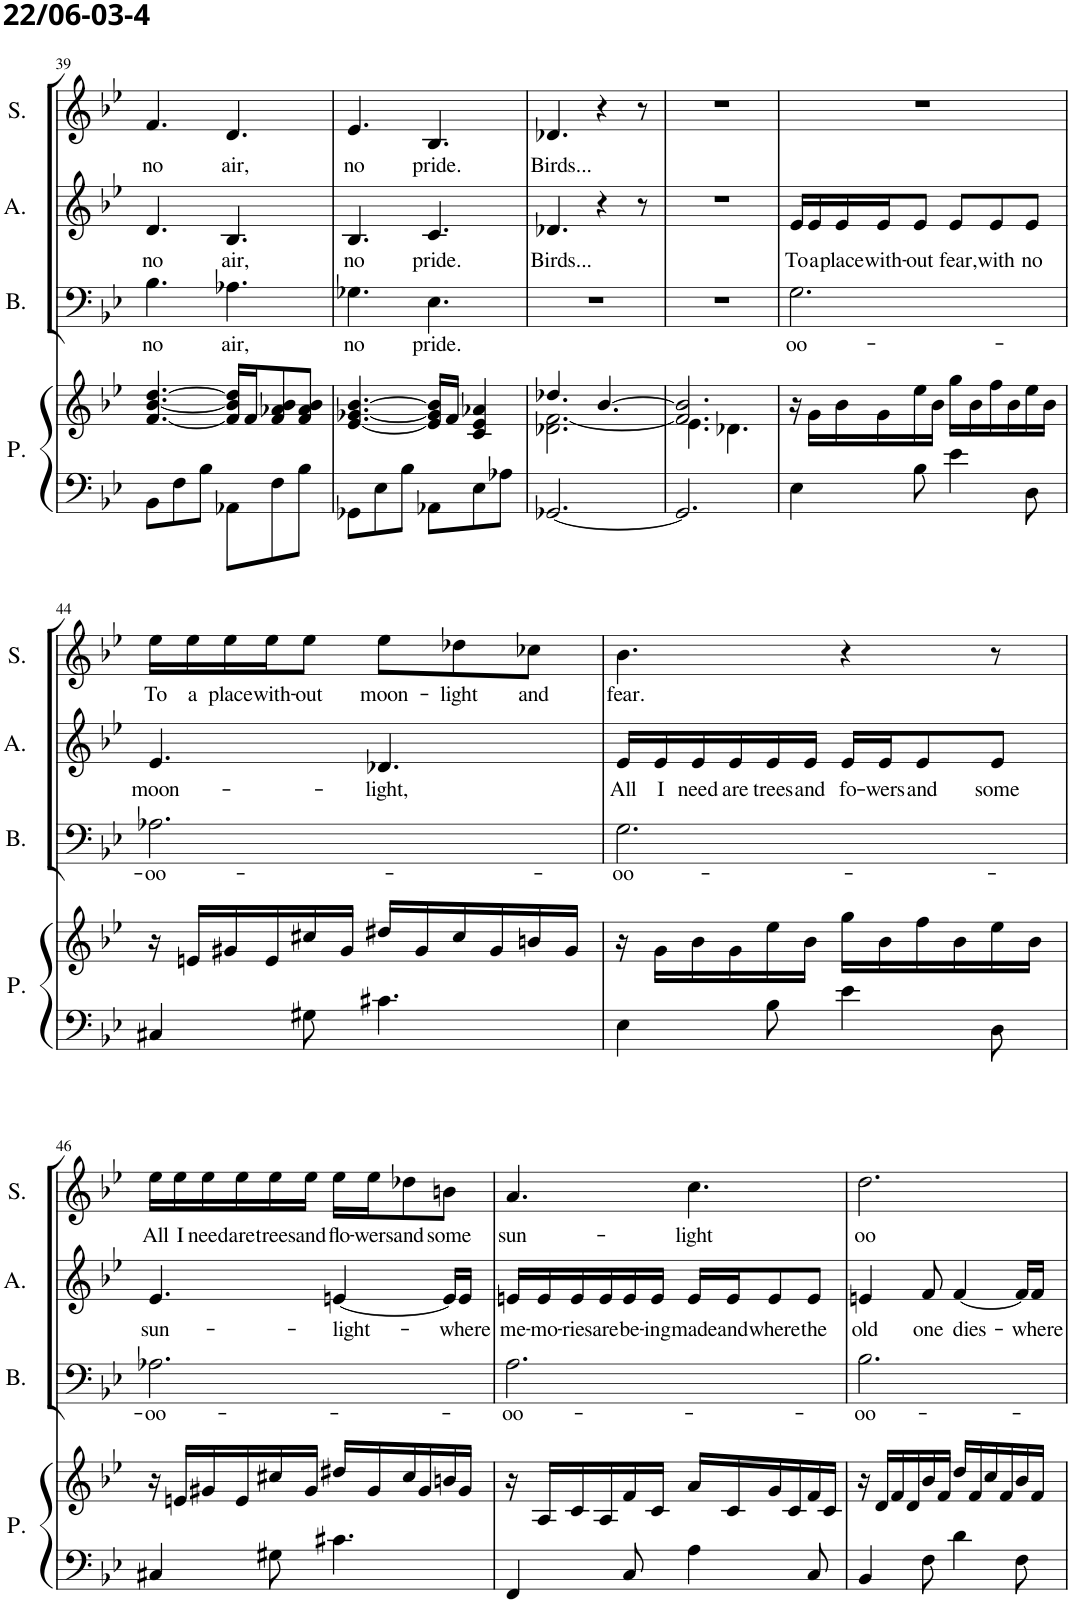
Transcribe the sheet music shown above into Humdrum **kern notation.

**kern	**kern	**kern	**text	**kern	**text	**kern	**text
*part4	*part4	*part3	*part3	*part2	*part2	*part1	*part1
*staff5	*staff4	*staff3	*staff3	*staff2	*staff2	*staff1	*staff1
*I"Piano	*	*I"Bariton	*	*I"Alt	*	*I"Sopraan	*
*I'P.	*	*I'B.	*	*I'A.	*	*I'S.	*
!!LO:PB:g=z
*clefF4	*clefG2	*clefF4	*	*clefG2	*	*clefG2	*
*k[b-e-]	*k[b-e-]	*k[b-e-]	*	*k[b-e-]	*	*k[b-e-]	*
*M6/8	*M6/8	*M6/8	*	*M6/8	*	*M6/8	*
=39	=39	=39	=39	=39	=39	=39	=39
!	!	!	!LO:LY:b	!	!LO:LY:b	!	!LO:LY:b
8BB-\L	[4.f/ [4.b-/ [4.dd/	4.B-\	no	4.d/	no	4.f/	no
8F\	.	.	.	.	.	.	.
8B-\J	.	.	.	.	.	.	.
!	!	!	!LO:LY:b	!	!LO:LY:b	!	!LO:LY:b
8AA-X\L	16f/] 16b-/] 16dd/]LL	4.A-X\	air,	4.B-/	air,	4.d/	air,
.	16f/J	.	.	.	.	.	.
8F\	8f/ 8a-X/ 8b-/	.	.	.	.	.	.
8B-\J	8f/ 8a-/ 8b-/J	.	.	.	.	.	.
=40	=40	=40	=40	=40	=40	=40	=40
!	!	!	!LO:LY:b	!	!LO:LY:b	!	!LO:LY:b
8GG-X\L	[4.e-/ [4.g-X/ [4.b-/	4.G-X\	no	4.B-/	no	4.e-/	no
8E-\	.	.	.	.	.	.	.
8B-\J	.	.	.	.	.	.	.
!	!	!	!LO:LY:b	!	!LO:LY:b	!	!LO:LY:b
8AA-X\L	16e-/] 16g-/] 16b-/]LL	4.E-\	pride.	4.c/	pride.	4.B-/	pride.
.	16f/JJ	.	.	.	.	.	.
8E-\	4c/ 4e-/ 4a-X/	.	.	.	.	.	.
8A-X\J	.	.	.	.	.	.	.
=41	=41	=41	=41	=41	=41	=41	=41
*	*^	*	*	*	*	*	*
!	!	!	!	!	!	!LO:LY:b	!	!LO:LY:b
[2.GG-X/	2.d-X\ [2.f\	4.dd-X/	2.r	.	4.d-X/	Birds...	4.d-X/	Birds...
.	.	[4.b-/	.	.	4r	.	4r	.
.	.	.	.	.	8r	.	8r	.
=42	=42	=42	=42	=42	=42	=42	=42	=42
2.GG-/]	2.f/] 2.b-/]	4.e-\	2.r	.	2.r	.	2.r	.
.	.	4.d-X\	.	.	.	.	.	.
=43	=43	=43	=43	=43	=43	=43	=43	=43
!	!	!	!	!LO:LY:b	!	!LO:LY:b	!	!
*	*v	*v	*	*	*	*	*	*
4E-\	16r	2.G\	oo-	16e-/LL	To	2.r	.
!	!	!	!	!	!LO:LY:b	!	!
.	16g\LL	.	.	16e-/	a	.	.
!	!	!	!	!	!LO:LY:b	!	!
.	16b-\	.	.	16e-/	place	.	.
!	!	!	!	!	!LO:LY:b	!	!
.	16g\	.	.	16e-/J	with-	.	.
!	!	!	!	!	!LO:LY:b	!	!
8B-\	16ee-\	.	.	8e-/J	-out	.	.
.	16b-\JJ	.	.	.	.	.	.
!	!	!	!	!	!LO:LY:b	!	!
4e-\	16gg\LL	.	.	8e-/L	fear,	.	.
.	16b-\	.	.	.	.	.	.
!	!	!	!	!	!LO:LY:b	!	!
.	16ff\	.	.	8e-/	with	.	.
.	16b-\	.	.	.	.	.	.
!	!	!	!	!	!LO:LY:b	!	!
8D\	16ee-\	.	.	8e-/J	no	.	.
.	16b-\JJ	.	.	.	.	.	.
!!LO:LB:g=z
=44	=44	=44	=44	=44	=44	=44	=44
!	!	!	!LO:LY:b	!	!LO:LY:b	!	!LO:LY:b
4C#X/	16r	2.A-X\	-oo-	4.e-/	moon-	16ee-\LL	To
!	!	!	!	!	!	!	!LO:LY:b
.	16en/LL	.	.	.	.	16ee-\	a
!	!	!	!	!	!	!	!LO:LY:b
.	16g#X/	.	.	.	.	16ee-\	place
!	!	!	!	!	!	!	!LO:LY:b
.	16e/	.	.	.	.	16ee-\J	with-
!	!	!	!	!	!	!	!LO:LY:b
8G#X\	16cc#X/	.	.	.	.	8ee-\J	-out
.	16g#/JJ	.	.	.	.	.	.
!	!	!	!	!	!LO:LY:b	!	!LO:LY:b
4.c#X\	16dd#X/LL	.	.	4.d-X/	-light,	8ee-\L	moon-
.	16g#/	.	.	.	.	.	.
!	!	!	!	!	!	!	!LO:LY:b
.	16cc#/	.	.	.	.	8dd-X\	-light
.	16g#/	.	.	.	.	.	.
!	!	!	!	!	!	!	!LO:LY:b
.	16bn/	.	.	.	.	8cc-X\J	and
.	16g#/JJ	.	.	.	.	.	.
=45	=45	=45	=45	=45	=45	=45	=45
!	!	!	!LO:LY:b	!	!LO:LY:b	!	!LO:LY:b
4E-\	16r	2.G\	-oo-	16e-/LL	All	4.b-\	fear.
!	!	!	!	!	!LO:LY:b	!	!
.	16g\LL	.	.	16e-/	I	.	.
!	!	!	!	!	!LO:LY:b	!	!
.	16b-\	.	.	16e-/	need	.	.
!	!	!	!	!	!LO:LY:b	!	!
.	16g\	.	.	16e-/	are	.	.
!	!	!	!	!	!LO:LY:b	!	!
8B-\	16ee-\	.	.	16e-/	trees	.	.
!	!	!	!	!	!LO:LY:b	!	!
.	16b-\JJ	.	.	16e-/JJ	and	.	.
!	!	!	!	!	!LO:LY:b	!	!
4e-\	16gg\LL	.	.	16e-/LL	fo-	4r	.
!	!	!	!	!	!LO:LY:b	!	!
.	16b-\	.	.	16e-/J	-wers	.	.
!	!	!	!	!	!LO:LY:b	!	!
.	16ff\	.	.	8e-/	and	.	.
.	16b-\	.	.	.	.	.	.
!	!	!	!	!	!LO:LY:b	!	!
8D\	16ee-\	.	.	8e-/J	some	8r	.
.	16b-\JJ	.	.	.	.	.	.
!!LO:LB:g=z
=46	=46	=46	=46	=46	=46	=46	=46
!	!	!	!LO:LY:b	!	!LO:LY:b	!	!LO:LY:b
4C#X/	16r	2.A-X\	-oo-	4.e-/	sun-	16ee-\LL	All
!	!	!	!	!	!	!	!LO:LY:b
.	16en/LL	.	.	.	.	16ee-\	I
!	!	!	!	!	!	!	!LO:LY:b
.	16g#X/	.	.	.	.	16ee-\	need
!	!	!	!	!	!	!	!LO:LY:b
.	16e/	.	.	.	.	16ee-\	are
!	!	!	!	!	!	!	!LO:LY:b
8G#X\	16cc#X/	.	.	.	.	16ee-\	trees
!	!	!	!	!	!	!	!LO:LY:b
.	16g#/JJ	.	.	.	.	16ee-\JJ	and
!	!	!	!	!	!LO:LY:b	!	!LO:LY:b
4.c#X\	16dd#X/LL	.	.	[4en/	-light-	16ee-\LL	flo-
!	!	!	!	!	!	!	!LO:LY:b
.	16g#/	.	.	.	.	16ee-\J	-wers
!	!	!	!	!	!	!	!LO:LY:b
.	16cc#/	.	.	.	.	8dd-X\	and
.	16g#/	.	.	.	.	.	.
!	!	!	!	!	!	!	!LO:LY:b
.	16bn/	.	.	16e/LL]	.	8bn\J	some
!	!	!	!	!	!LO:LY:b	!	!
.	16g#/JJ	.	.	16e/JJ	-where	.	.
=47	=47	=47	=47	=47	=47	=47	=47
!	!	!	!LO:LY:b	!	!LO:LY:b	!	!LO:LY:b
4FF/	16r	2.A\	-oo-	16en/LL	me-	4.a/	sun-
!	!	!	!	!	!LO:LY:b	!	!
.	16A/LL	.	.	16e/	-mo-	.	.
!	!	!	!	!	!LO:LY:b	!	!
.	16c/	.	.	16e/	-ries	.	.
!	!	!	!	!	!LO:LY:b	!	!
.	16A/	.	.	16e/	are	.	.
!	!	!	!	!	!LO:LY:b	!	!
8C/	16f/	.	.	16e/	be-	.	.
!	!	!	!	!	!LO:LY:b	!	!
.	16c/JJ	.	.	16e/JJ	-ing	.	.
!	!	!	!	!	!LO:LY:b	!	!LO:LY:b
4A\	16a/LL	.	.	16e/LL	made	4.cc\	-light
!	!	!	!	!	!LO:LY:b	!	!
.	16c/	.	.	16e/J	and	.	.
!	!	!	!	!	!LO:LY:b	!	!
.	16g/	.	.	8e/	where	.	.
.	16c/	.	.	.	.	.	.
!	!	!	!	!	!LO:LY:b	!	!
8C/	16f/	.	.	8e/J	the	.	.
.	16c/JJ	.	.	.	.	.	.
=48	=48	=48	=48	=48	=48	=48	=48
!	!	!	!LO:LY:b	!	!LO:LY:b	!	!LO:LY:b
4BB-/	16r	2.B-\	-oo-	4en/	old	2.dd\	oo
.	16d/LL	.	.	.	.	.	.
.	16f/	.	.	.	.	.	.
.	16d/	.	.	.	.	.	.
!	!	!	!	!	!LO:LY:b	!	!
8F\	16b-/	.	.	8f/	one	.	.
.	16f/JJ	.	.	.	.	.	.
!	!	!	!	!	!LO:LY:b	!	!
4d\	16dd/LL	.	.	[4f/	dies-	.	.
.	16f/	.	.	.	.	.	.
.	16cc/	.	.	.	.	.	.
.	16f/	.	.	.	.	.	.
8F\	16b-/	.	.	16f/LL]	.	.	.
!	!	!	!	!	!LO:LY:b	!	!
.	16f/JJ	.	.	16f/JJ	-where	.	.
=	=	=	=	=	=	=	=
*-	*-	*-	*-	*-	*-	*-	*-
